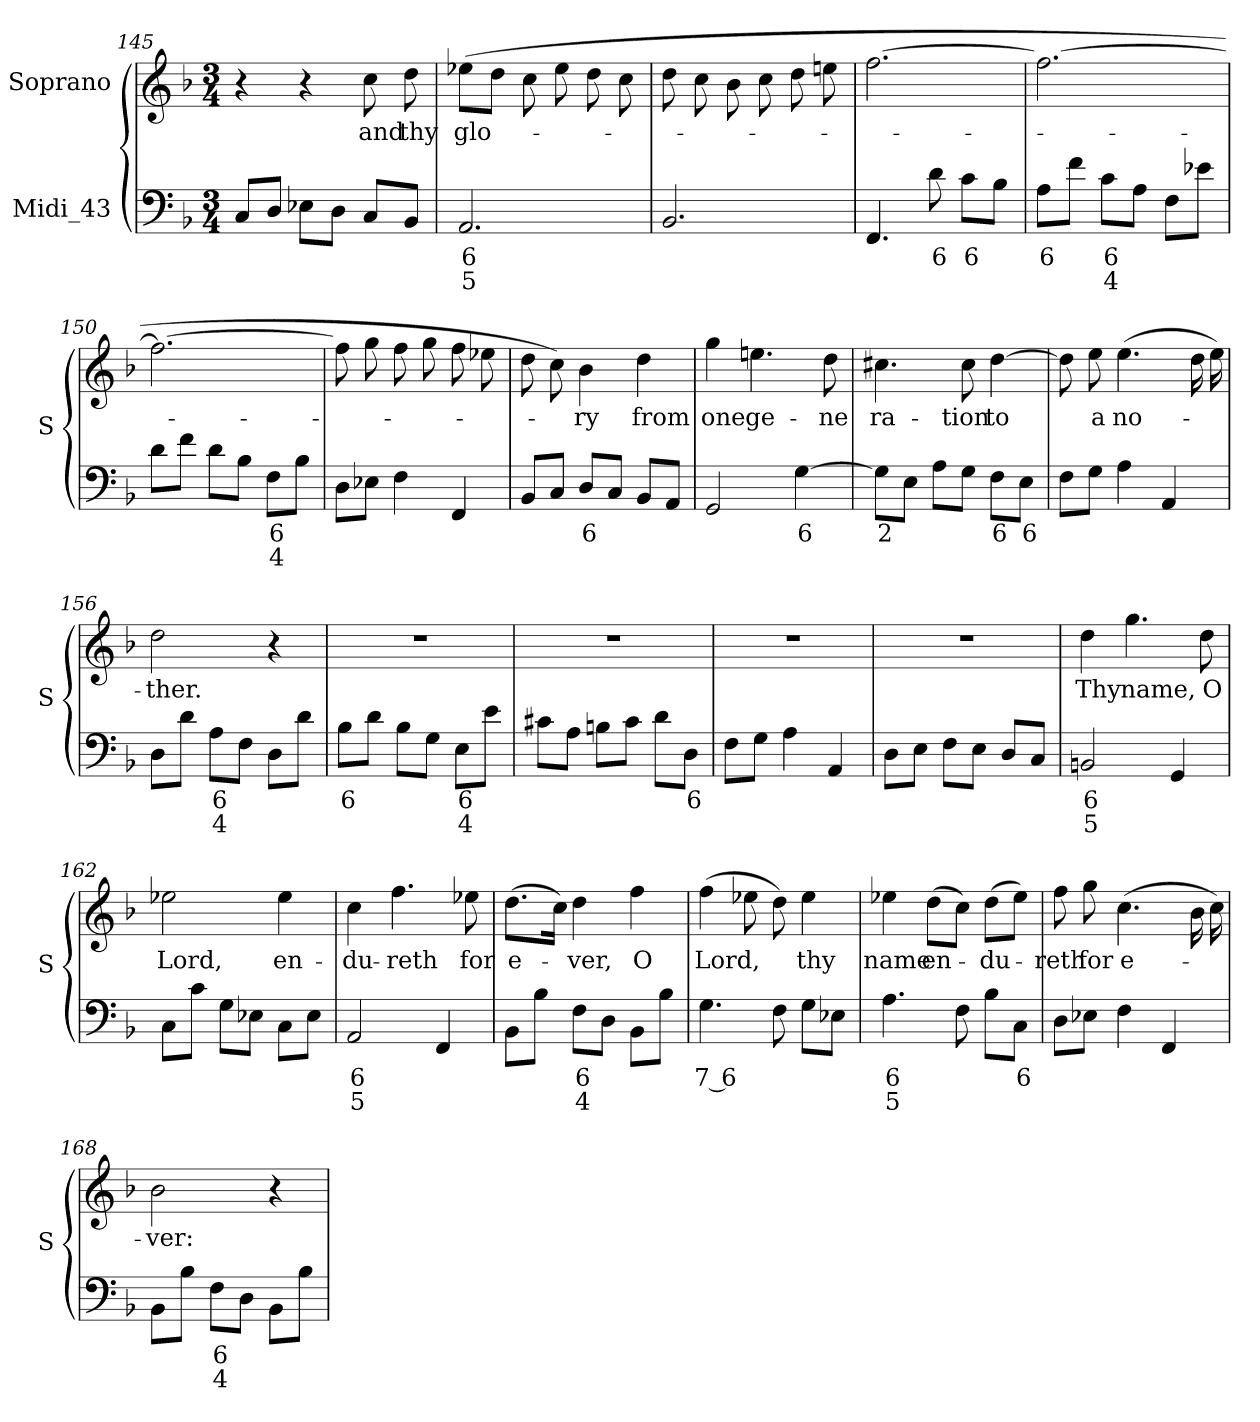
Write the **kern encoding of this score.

**kern	**text	**text	**kern	**text
*part2	*part2	*part2	*part1	*part1
*staff2	*staff2	*staff2	*staff1	*staff1
*I"Midi_43	*	*	*I"Soprano	*
*	*	*	*I'S	*
*clefF4	*	*	*clefG2	*
*k[b-]	*	*	*k[b-]	*
*F:	*	*	*F:	*
*M3/4	*	*	*M3/4	*
=145	=145	=145	=145	=145
8C/L	.	.	4r	.
8D/J	.	.	.	.
8E-X\L	.	.	4r	.
8D\J	.	.	.	.
!	!	!	!	!LO:LY:b
8C/L	.	.	8cc	and
!	!	!	!	!LO:LY:b
8BB-/J	.	.	8dd	thy
=146	=146	=146	=146	=146
!	!LO:LY:b	!LO:LY:b	!	!LO:LY:b
2.AA	6	5	(>8ee-XL	glo-
.	.	.	8ddJ	.
.	.	.	8cc	.
.	.	.	8ee-	.
.	.	.	8dd	.
.	.	.	8cc	.
=147	=147	=147	=147	=147
2.BB-	.	.	8dd	.
.	.	.	8cc	.
.	.	.	8b-	.
.	.	.	8cc	.
.	.	.	8dd	.
.	.	.	8een	.
=148	=148	=148	=148	=148
4.FF	.	.	[2.ff	.
!	!LO:LY:b	!	!	!
8d	6	.	.	.
!	!LO:LY:b	!	!	!
8c\L	6	.	.	.
8B-\J	.	.	.	.
=149	=149	=149	=149	=149
!	!LO:LY:b	!	!	!
8A\L	6	.	2.ff_	.
8f\J	.	.	.	.
!	!LO:LY:b	!LO:LY:b	!	!
8c\L	6	4	.	.
8A\J	.	.	.	.
8F\L	.	.	.	.
8e-X\J	.	.	.	.
=150	=150	=150	=150	=150
8d\L	.	.	2.ff_	.
8f\J	.	.	.	.
8d\L	.	.	.	.
8B-\J	.	.	.	.
!	!LO:LY:b	!LO:LY:b	!	!
8F\L	6	4	.	.
8B-\J	.	.	.	.
!!LO:LB:g=z
=151	=151	=151	=151	=151
8D\L	.	.	8ff]	.
8E-X\J	.	.	8gg	.
4F	.	.	8ff	.
.	.	.	8gg	.
4FF	.	.	8ff	.
.	.	.	8ee-X	.
=152	=152	=152	=152	=152
8BB-/L	.	.	8dd	.
8C/J	.	.	8cc)	.
!	!LO:LY:b	!	!	!LO:LY:b
8D/L	6	.	4b-	ry
8C/J	.	.	.	.
!	!	!	!	!LO:LY:b
8BB-/L	.	.	4dd	from
8AA/J	.	.	.	.
=153	=153	=153	=153	=153
!	!	!	!	!LO:LY:b
2GG	.	.	4gg	one
!	!	!	!	!LO:LY:b
.	.	.	4.een	ge-
!	!LO:LY:b	!	!	!
[4G	6	.	.	.
!	!	!	!	!LO:LY:b
.	.	.	8dd	-ne
=154	=154	=154	=154	=154
!	!LO:LY:b	!	!	!LO:LY:b
8G\L]	2	.	4.cc#X	ra-
8E\J	.	.	.	.
8A\L	.	.	.	.
!	!	!	!	!LO:LY:b
8G\J	.	.	8cc#	-tion
!	!LO:LY:b	!	!	!LO:LY:b
8F\L	6	.	[4dd	to
!	!LO:LY:b	!	!	!
8E\J	6	.	.	.
=155	=155	=155	=155	=155
8F\L	.	.	8dd]	.
!	!	!	!	!LO:LY:b
8G\J	.	.	8ee	a
!	!	!	!	!LO:LY:b
4A	.	.	(>4.ee	no-
4AA	.	.	.	.
.	.	.	16dd	.
.	.	.	16ee)	.
=156	=156	=156	=156	=156
!	!	!	!	!LO:LY:b
8D\L	.	.	2dd	ther.
8d\J	.	.	.	.
!	!LO:LY:b	!LO:LY:b	!	!
8A\L	6	4	.	.
8F\J	.	.	.	.
8D\L	.	.	4r	.
8d\J	.	.	.	.
=157	=157	=157	=157	=157
!	!LO:LY:b	!	!LO:N:vis=1	!
8B-\L	6	.	2.r	.
8d\J	.	.	.	.
8B-\L	.	.	.	.
8G\J	.	.	.	.
!	!LO:LY:b	!LO:LY:b	!	!
8E\L	6	4	.	.
8e\J	.	.	.	.
!!LO:LB:g=z
=158	=158	=158	=158	=158
!	!	!	!LO:N:vis=1	!
8c#X\L	.	.	2.r	.
8A\J	.	.	.	.
8Bn\L	.	.	.	.
8c#\J	.	.	.	.
8d\L	.	.	.	.
!	!LO:LY:b	!	!	!
8D\J	6	.	.	.
=159	=159	=159	=159	=159
!	!	!	!LO:N:vis=1	!
8F\L	.	.	2.r	.
8G\J	.	.	.	.
4A	.	.	.	.
4AA	.	.	.	.
=160	=160	=160	=160	=160
!	!	!	!LO:N:vis=1	!
8D\L	.	.	2.r	.
8E\J	.	.	.	.
8F\L	.	.	.	.
8E\J	.	.	.	.
8D/L	.	.	.	.
8C/J	.	.	.	.
=161	=161	=161	=161	=161
!	!LO:LY:b	!LO:LY:b	!	!LO:LY:b
2BBn	6	5	4dd	Thy
!	!	!	!	!LO:LY:b
.	.	.	4.gg	name,
4GG	.	.	.	.
!	!	!	!	!LO:LY:b
.	.	.	8dd	O
=162	=162	=162	=162	=162
!	!	!	!	!LO:LY:b
8C\L	.	.	2ee-X	Lord,
8c\J	.	.	.	.
8G\L	.	.	.	.
8E-X\J	.	.	.	.
!	!	!	!	!LO:LY:b
8C\L	.	.	4ee-	en-
8E-\J	.	.	.	.
=163	=163	=163	=163	=163
!	!LO:LY:b	!LO:LY:b	!	!LO:LY:b
2AA	6	5	4cc	-du-
!	!	!	!	!LO:LY:b
.	.	.	4.ff	-reth
4FF	.	.	.	.
!	!	!	!	!LO:LY:b
.	.	.	8ee-X	for
=164	=164	=164	=164	=164
!	!	!	!	!LO:LY:b
8BB-\L	.	.	(>8.ddL	e-
8B-\J	.	.	.	.
.	.	.	16ccJ)	.
!	!LO:LY:b	!LO:LY:b	!	!LO:LY:b
8F\L	6	4	4dd	ver,
8D\J	.	.	.	.
!	!	!	!	!LO:LY:b
8BB-\L	.	.	4ff	O
8B-\J	.	.	.	.
!!LO:LB:g=z
=165	=165	=165	=165	=165
!	!LO:LY:b	!	!	!LO:LY:b
4.G	7 6	.	(>4ff	Lord,
.	.	.	8ee-X	.
8F	.	.	8dd)	.
!	!	!	!	!LO:LY:b
8G\L	.	.	4ee-	thy
8E-X\J	.	.	.	.
=166	=166	=166	=166	=166
!	!LO:LY:b	!LO:LY:b	!	!LO:LY:b
4.A	6	5	4ee-X	name
!	!	!	!	!LO:LY:b
.	.	.	(>8ddL	en-
8F	.	.	8ccJ)	.
!	!	!	!	!LO:LY:b
8B-\L	.	.	(>8ddL	du-
!	!LO:LY:b	!	!	!
8C\J	6	.	8ee-J)	.
=167	=167	=167	=167	=167
!	!	!	!	!LO:LY:b
8D\L	.	.	8ff	reth
!	!	!	!	!LO:LY:b
8E-X\J	.	.	8gg	for
!	!	!	!	!LO:LY:b
4F	.	.	(>4.cc	e-
4FF	.	.	.	.
.	.	.	16b-	.
.	.	.	16cc)	.
=168	=168	=168	=168	=168
!	!	!	!	!LO:LY:b
8BB-\L	.	.	2b-	ver:
8B-\J	.	.	.	.
!	!LO:LY:b	!LO:LY:b	!	!
8F\L	6	4	.	.
8D\J	.	.	.	.
8BB-\L	.	.	4r	.
8B-\J	.	.	.	.
=	=	=	=	=
*-	*-	*-	*-	*-
